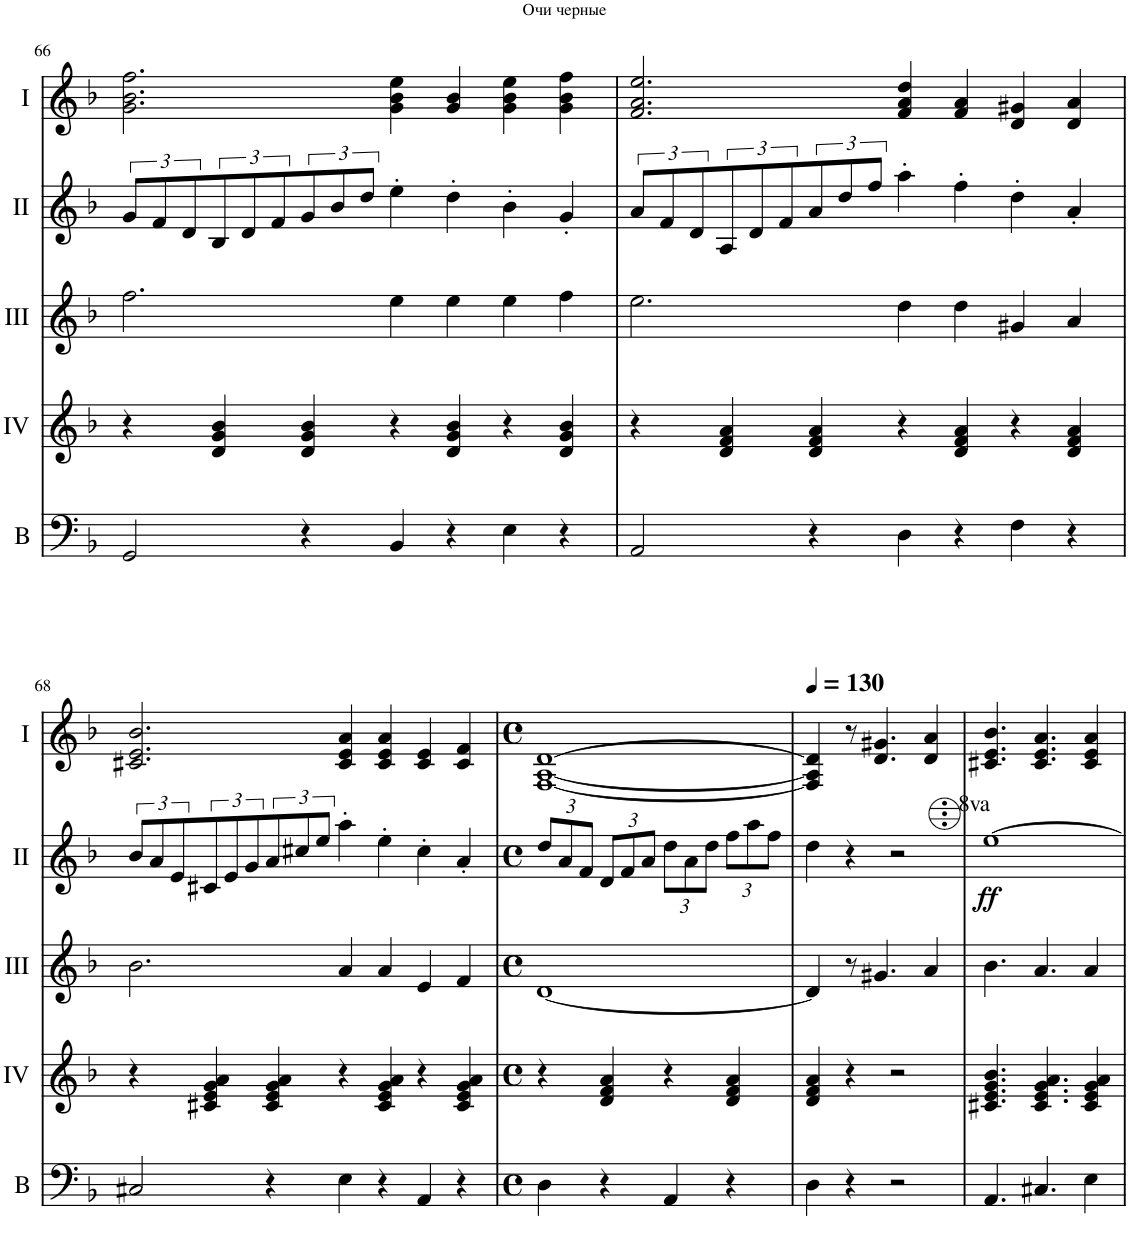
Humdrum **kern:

**kern	**kern	**kern	**kern	**dynam	**kern
*part5	*part4	*part3	*part2	*part2	*part1
*staff5	*staff4	*staff3	*staff2	*staff2	*staff1
*I"Bass	*I"Acc. 4	*I"Acc. 3	*I"Acc. 2	*	*I"Acc. 1
*I'B	*	*	*	*	*
!!LO:PB:g=z
*clefF4	*clefG2	*clefG2	*clefG2	*	*clefG2
*Trd7c12	*	*	*	*	*
*k[b-]	*k[b-]	*k[b-]	*k[b-]	*	*k[b-]
*M7/4	*M7/4	*M7/4	*M7/4	*	*M7/4
=66	=66	=66	=66	=66	=66
2GG/	4r	2.ff\	12g/L	.	2.g\ 2.b-\ 2.ff\
.	.	.	12f/	.	.
.	.	.	12d/	.	.
.	4d/ 4g/ 4b-/	.	12B-/	.	.
.	.	.	12d/	.	.
.	.	.	12f/	.	.
4r	4d/ 4g/ 4b-/	.	12g/	.	.
.	.	.	12b-/	.	.
.	.	.	12dd/J	.	.
4BB-/	4r	4ee\	4ee'\	.	4g\ 4b-\ 4ee\
4r	4d/ 4g/ 4b-/	4ee\	4dd'\	.	4g/ 4b-/
4E\	4r	4ee\	4b-'\	.	4g\ 4b-\ 4ee\
4r	4d/ 4g/ 4b-/	4ff\	4g'/	.	4g\ 4b-\ 4ff\
=67	=67	=67	=67	=67	=67
2AA/	4r	2.ee\	12a/L	.	2.f/ 2.a/ 2.ee/
.	.	.	12f/	.	.
.	.	.	12d/	.	.
.	4d/ 4f/ 4a/	.	12A/	.	.
.	.	.	12d/	.	.
.	.	.	12f/	.	.
4r	4d/ 4f/ 4a/	.	12a/	.	.
.	.	.	12dd/	.	.
.	.	.	12ff/J	.	.
4D\	4r	4dd\	4aa'\	.	4f/ 4a/ 4dd/
4r	4d/ 4f/ 4a/	4dd\	4ff'\	.	4f/ 4a/
4F\	4r	4g#X/	4dd'\	.	4d/ 4g#X/
4r	4d/ 4f/ 4a/	4a/	4a'/	.	4d/ 4a/
!!LO:LB:g=z
=68	=68	=68	=68	=68	=68
2C#X/	4r	2.b-\	12b-/L	.	2.c#X/ 2.e/ 2.b-/
.	.	.	12a/	.	.
.	.	.	12e/	.	.
.	4c#X/ 4e/ 4g/ 4a/	.	12c#X/	.	.
.	.	.	12e/	.	.
.	.	.	12g/	.	.
4r	4c#/ 4e/ 4g/ 4a/	.	12a/	.	.
.	.	.	12cc#X/	.	.
.	.	.	12ee/J	.	.
4E\	4r	4a/	4aa'\	.	4c#/ 4e/ 4a/
4r	4c#/ 4e/ 4g/ 4a/	4a/	4ee'\	.	4c#/ 4e/ 4a/
4AA/	4r	4e/	4cc#'\	.	4c#/ 4e/
4r	4c#/ 4e/ 4g/ 4a/	4f/	4a'/	.	4c#/ 4f/
=69	=69	=69	=69	=69	=69
*M4/4	*M4/4	*M4/4	*M4/4	*	*M4/4
*met(c)	*met(c)	*met(c)	*met(c)	*	*met(c)
*	*	*	*Xbrackettup	*	*
4D\	4r	[1d	12dd/L	.	[1F [1A [1d
.	.	.	12a/	.	.
.	.	.	12f/J	.	.
4r	4d/ 4f/ 4a/	.	12d/L	.	.
.	.	.	12f/	.	.
.	.	.	12a/J	.	.
4AA/	4r	.	12dd\L	.	.
.	.	.	12a\	.	.
.	.	.	12dd\J	.	.
4r	4d/ 4f/ 4a/	.	12ff\L	.	.
.	.	.	12aa\	.	.
.	.	.	12ff\J	.	.
=70	=70	=70	=70	=70	=70
*	*	*	*	*	*MM130
4D\	4d/ 4f/ 4a/	4d/]	4dd\	.	4F/] 4A/] 4d/]
4r	4r	8r	4r	.	8r
.	.	4.g#X/	.	.	4.d/ 4.g#X/
2r	2r	.	2r	.	.
.	.	4a/	.	.	4d/ 4a/
=71	=71	=71	=71	=71	=71
!	!	!	!LO:TX:a:t=8va	!	!
!	!	!	!	!LO:DY:b	!
4.AA/	4.c#X/ 4.e/ 4.g/ 4.b-/	4.b-\	[1ee	ff	4.c#X/ 4.e/ 4.b-/
4.C#X/	4.c#/ 4.e/ 4.g/ 4.a/	4.a/	.	.	4.c#/ 4.e/ 4.a/
4E\	4c#/ 4e/ 4g/ 4a/	4a/	.	.	4c#/ 4e/ 4a/
=	=	=	=	=	=
*-	*-	*-	*-	*-	*-
